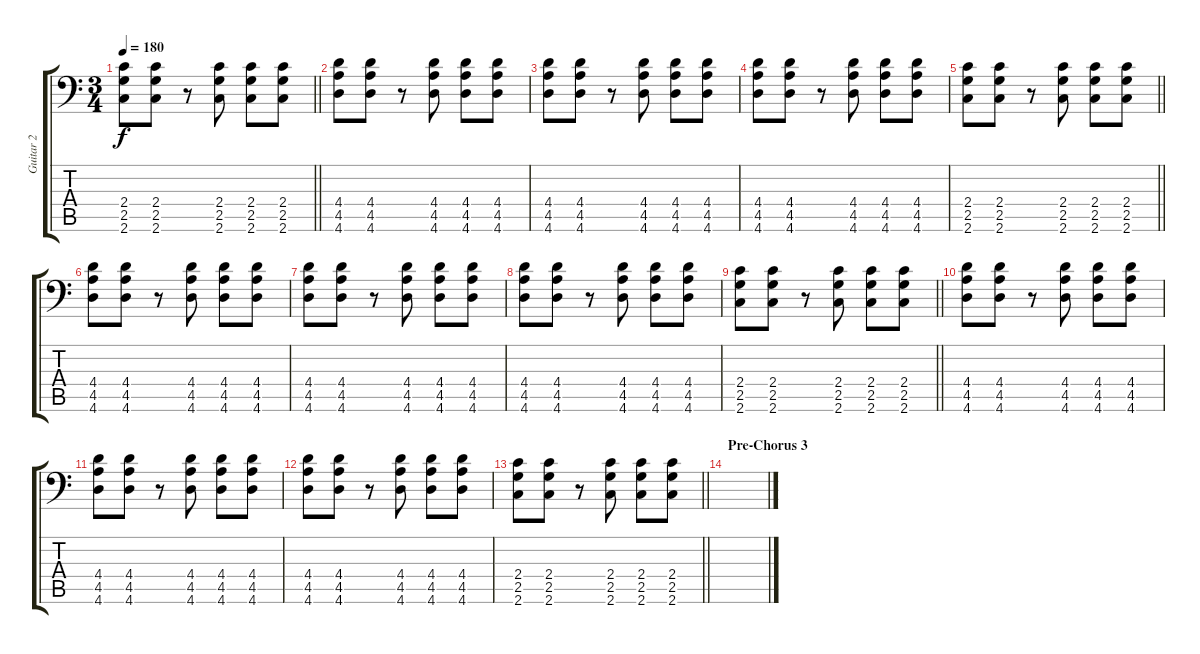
\track ("Guitar 2" "Guitar 2") {instrument distortionguitar}
\staff {score tabs}
\tuning (C4 G3 Eb3 Bb2 F2 Bb1) {hide}
\ts (3 4)
\tempo 180
\clef f4
\barLineRight lightlight
\ks c
(2.4 2.5 2.6).8{dy f} (2.4 2.5 2.6).8 r.8 (2.4 2.5 2.6).8 (2.4 2.5 2.6).8 (2.4 2.5 2.6).8 |
(4.4 4.5 4.6).8 (4.4 4.5 4.6).8 r.8 (4.4 4.5 4.6).8 (4.4 4.5 4.6).8 (4.4 4.5 4.6).8 |
(4.4 4.5 4.6).8 (4.4 4.5 4.6).8 r.8 (4.4 4.5 4.6).8 (4.4 4.5 4.6).8 (4.4 4.5 4.6).8 |
(4.4 4.5 4.6).8 (4.4 4.5 4.6).8 r.8 (4.4 4.5 4.6).8 (4.4 4.5 4.6).8 (4.4 4.5 4.6).8 |
\barLineRight lightlight
(2.4 2.5 2.6).8 (2.4 2.5 2.6).8 r.8 (2.4 2.5 2.6).8 (2.4 2.5 2.6).8 (2.4 2.5 2.6).8 |
(4.4 4.5 4.6).8 (4.4 4.5 4.6).8 r.8 (4.4 4.5 4.6).8 (4.4 4.5 4.6).8 (4.4 4.5 4.6).8 |
(4.4 4.5 4.6).8 (4.4 4.5 4.6).8 r.8 (4.4 4.5 4.6).8 (4.4 4.5 4.6).8 (4.4 4.5 4.6).8 |
(4.4 4.5 4.6).8 (4.4 4.5 4.6).8 r.8 (4.4 4.5 4.6).8 (4.4 4.5 4.6).8 (4.4 4.5 4.6).8 |
\barLineRight lightlight
(2.4 2.5 2.6).8 (2.4 2.5 2.6).8 r.8 (2.4 2.5 2.6).8 (2.4 2.5 2.6).8 (2.4 2.5 2.6).8 |
(4.4 4.5 4.6).8 (4.4 4.5 4.6).8 r.8 (4.4 4.5 4.6).8 (4.4 4.5 4.6).8 (4.4 4.5 4.6).8 |
(4.4 4.5 4.6).8 (4.4 4.5 4.6).8 r.8 (4.4 4.5 4.6).8 (4.4 4.5 4.6).8 (4.4 4.5 4.6).8 |
(4.4 4.5 4.6).8 (4.4 4.5 4.6).8 r.8 (4.4 4.5 4.6).8 (4.4 4.5 4.6).8 (4.4 4.5 4.6).8 |
\barLineRight lightlight
(2.4 2.5 2.6).8 (2.4 2.5 2.6).8 r.8 (2.4 2.5 2.6).8 (2.4 2.5 2.6).8 (2.4 2.5 2.6).8 |
\section ("" "Pre-Chorus 3")
